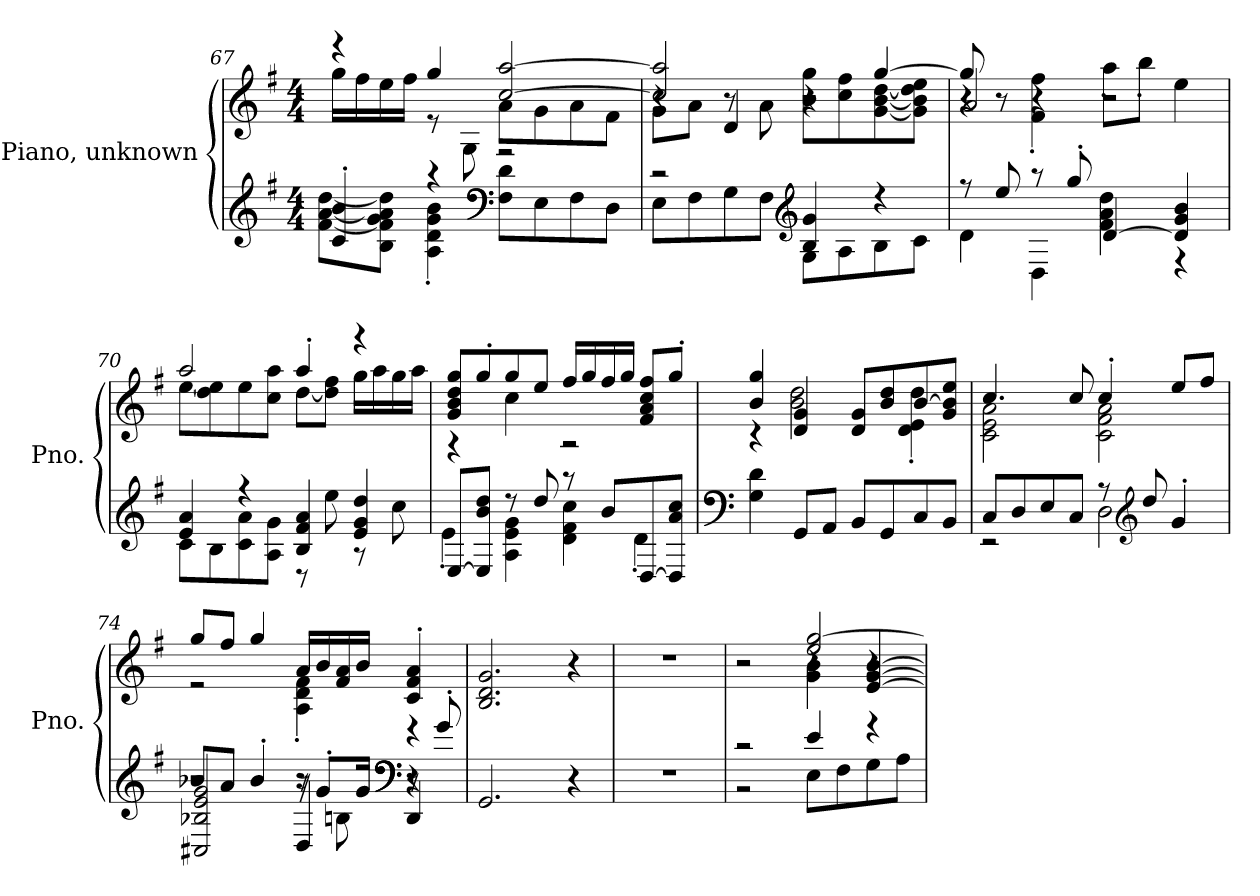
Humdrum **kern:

**kern	**kern
*part1	*part1
*staff2	*staff1
*I"Piano, unknown	*
*I'Pno.	*
*clefG2	*clefG2
*k[f#]	*k[f#]
*M4/4	*M4/4
=67	=67
*^	*^
4c/' 4b/'	[8f#\ [8a\ [8dd\L	4r	16gg\LL
.	.	.	16ff#\
.	8B\ 8f#\] 8g\ 8a\] 8dd\]J	.	16ee\
.	.	.	16ff#\JJ
4r	4A\' 4d\' 4g\' 4b\'	4gg/	8r
.	.	.	8G\
*clefF4	*	*	*
2r	8F#\ 8d\L	[2cc/ [2aa/	8a\L
.	8E\	.	8g\
.	8F#\	.	8a\
.	8D\J	.	8f#\J
=68	=68	=68	=68
*	*	*	*^
2r	8E\L	2cc/] 2aa/]	8g\L	4r
.	8F#\	.	8a\J	.
.	8G\	.	8r	4d/
.	8F#\J	.	8a\	.
*clefG2	*	*	*	*
4B/ 4g/	8G\L	4r	8b\ 8gg\L	2r
.	8A\	.	8cc\ 8ff#\	.
4r	8B\	[4gg/	[8g\ [8b\ [8dd\	.
.	8c\J	.	8g\] 8b\] 8dd\] 8ee\J	.
!!LO:LB:g=z	!!	!!
=69	=69	=69	=69	=69
8r	4d\	8gg/]	4r	2a/
8ee/	.	8r	.	.
8r	4D\	4r	4f#\' 4ff#\'	.
8gg'/	.	.	.	.
[4d/	4f#\ 4a\ 4dd\	2r	8aa'\L	2r
.	.	.	8bb'\J	.
4d/] 4g/ 4b/	4r	.	4ee\	.
*	*	*	*v	*v
=70	=70	=70	=70
4e/ 4a/	8c\L	2aa/	[8ee\L
.	8B\	.	8dd\ 8ee\]
4r	8c\ 8a\	.	8ee\
.	8A\ 8g\J	.	8cc\ 8aa\J
4B/ 4f#/ 4a/	8r	4aa'/	[8dd\L
.	8ee\	.	8dd\] 8ff#\J
4e/ 4g/ 4dd/	8r	4r	16gg\LL
.	.	.	16aa\
.	8cc\	.	16gg\
.	.	.	16aa\JJ
=71	=71	=71	=71
[8E/L	4e'\	8g/ 8b/ 8dd/ 8gg/L	4r
8E/] 8b/ 8dd/J	.	8gg'/	.
8r	4A\ 4e\ 4g\	8gg/	4cc\
8dd/	.	8ee/J	.
8r	4d\ 4f#\ 4cc\	16ff#/LL	2r
.	.	16gg/	.
8b/L	.	16ff#/	.
.	.	16gg/JJ	.
[8D/	4d'\	8f#/ 8a/ 8cc/ 8ff#/L	.
8D/] 8a/ 8cc/J	.	8gg'/J	.
*v	*v	*	*
!!LO:PB:g=z	!!
=72	=72	=72
*clefF4	*	*
4G\ 4d\	4b/ 4gg/	4r
8GG/L	4d/ 4g/	2b\ 2dd\
8AA/J	.	.
8BB/L	8d/ 8g/L	.
8GG/	8b/ 8dd/	.
8C/	[8b/	4d\' 4e\' 4dd\'
8BB/J	8g/ 8b/] 8ee/J	.
=73	=73	=73
*^	*	*
8C/L	2r	4.cc/	2c\ 2e\ 2a\
8D/	.	.	.
8E/	.	.	.
8C/J	.	8cc/	.
8r	2D\	4cc'/	2c\ 2f#\ 2a\
*clefG2	*	*	*
8dd/	.	.	.
4g'/	.	8ee/L	.
.	.	8ff#/J	.
=74	=74	=74	=74
*	*^	*	*
8b-X/L	2r	2C#X/ 2B-X/ 2e/ 2g/	8gg/L	2r
8a/J	.	.	8ff#/J	.
4b-'/	.	.	4gg/	.
16r	8r	4D/	16a/LL	4A\' 4d\' 4f#\'
8g'/L	.	.	16b/	.
.	8Bn\	.	16f#/ 16a/	.
16g/Jk	.	.	16b/JJ	.
*clefF4	*	*	*	*
8r	4r	4DD/	4c/' 4f#/' 4a/'	4r
8g'/	.	.	.	.
*v	*v	*v	*	*
*	*v	*v
=75	=75
2.GG/	2.B/ 2.d/ 2.g/
4r	4r
=76	=76
1r	1r
!!LO:LB:g=z
=77	=77
*^	*^
*	*	*	*^
2r	2r	2r	2r	2r
4e/	8E\L	2ee/ [2gg/	4g\ 4b\	4r
.	8F#\	.	.	.
4r	8G\	.	4r	[4e/ [4g/ [4b/
.	8A\J	.	.	.
*v	*v	*	*	*
*	*v	*v	*v
=	=
*-	*-
